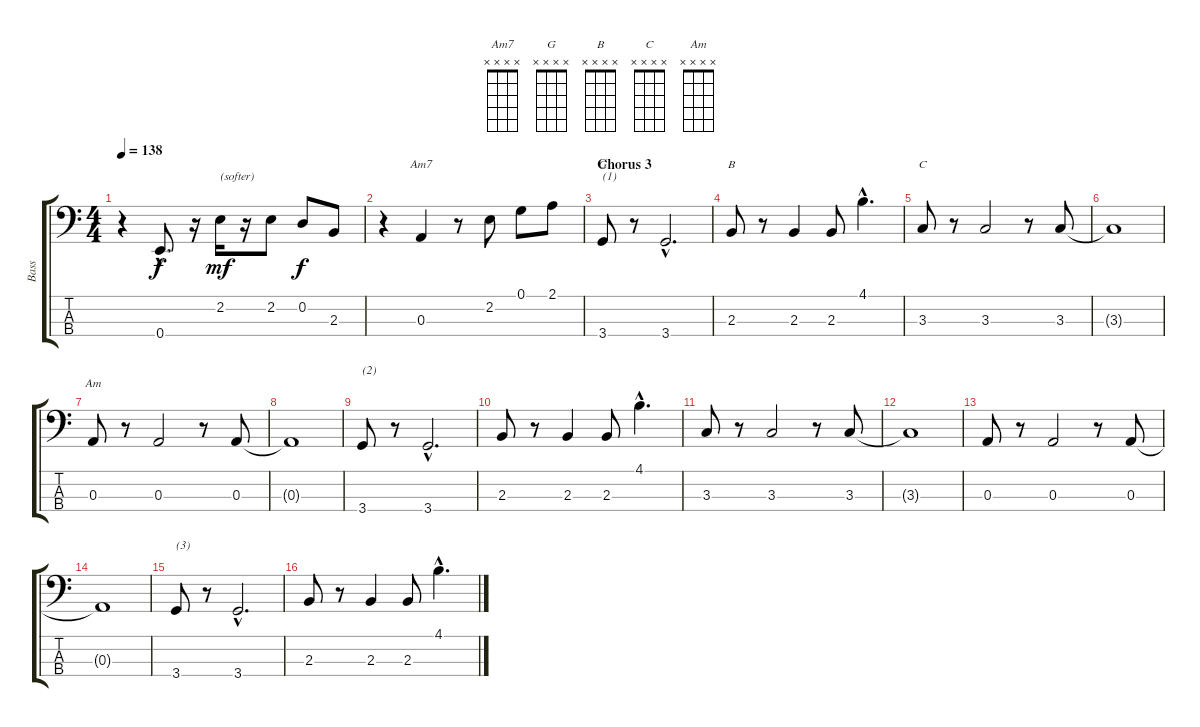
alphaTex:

\track ("Bass" "Bass") {instrument electricbassfinger}
\staff {score tabs}
\tuning (G2 D2 A1 E1) {hide}
\chord ("Am7" x x x x)
\chord ("G" x x x x)
\chord ("B" x x x x)
\chord ("C" x x x x)
\chord ("Am" x x x x)
\ts (4 4)
\tempo 138
\clef f4
\ks c
r.4{dy f} 0.4{hac}.8{d} r.16 2.2.16{txt "(softer)" dy mf} r.16 2.2.8 0.2.8{dy f} 2.3.8 |
r.4 0.3.4{ch "Am7"} r.8 2.2.8 0.1.8 2.1.8 |
\section ("" "Chorus 3")
3.4.8{ch "G" txt "(1)"} r.8 3.4{hac}.2{d} |
2.3.8{ch "B"} r.8 2.3.4 2.3.8 4.1{hac}.4{d} |
3.3.8{ch "C"} r.8 3.3.2 r.8 3.3.8 |
3.3{t}.1 |
0.3.8{ch "Am"} r.8 0.3.2 r.8 0.3.8 |
0.3{t}.1 |
3.4.8{txt "(2)"} r.8 3.4{hac}.2{d} |
2.3.8 r.8 2.3.4 2.3.8 4.1{hac}.4{d} |
3.3.8 r.8 3.3.2 r.8 3.3.8 |
3.3{t}.1 |
0.3.8 r.8 0.3.2 r.8 0.3.8 |
0.3{t}.1 |
3.4.8{txt "(3)"} r.8 3.4{hac}.2{d} |
2.3.8 r.8 2.3.4 2.3.8 4.1{hac}.4{d}
